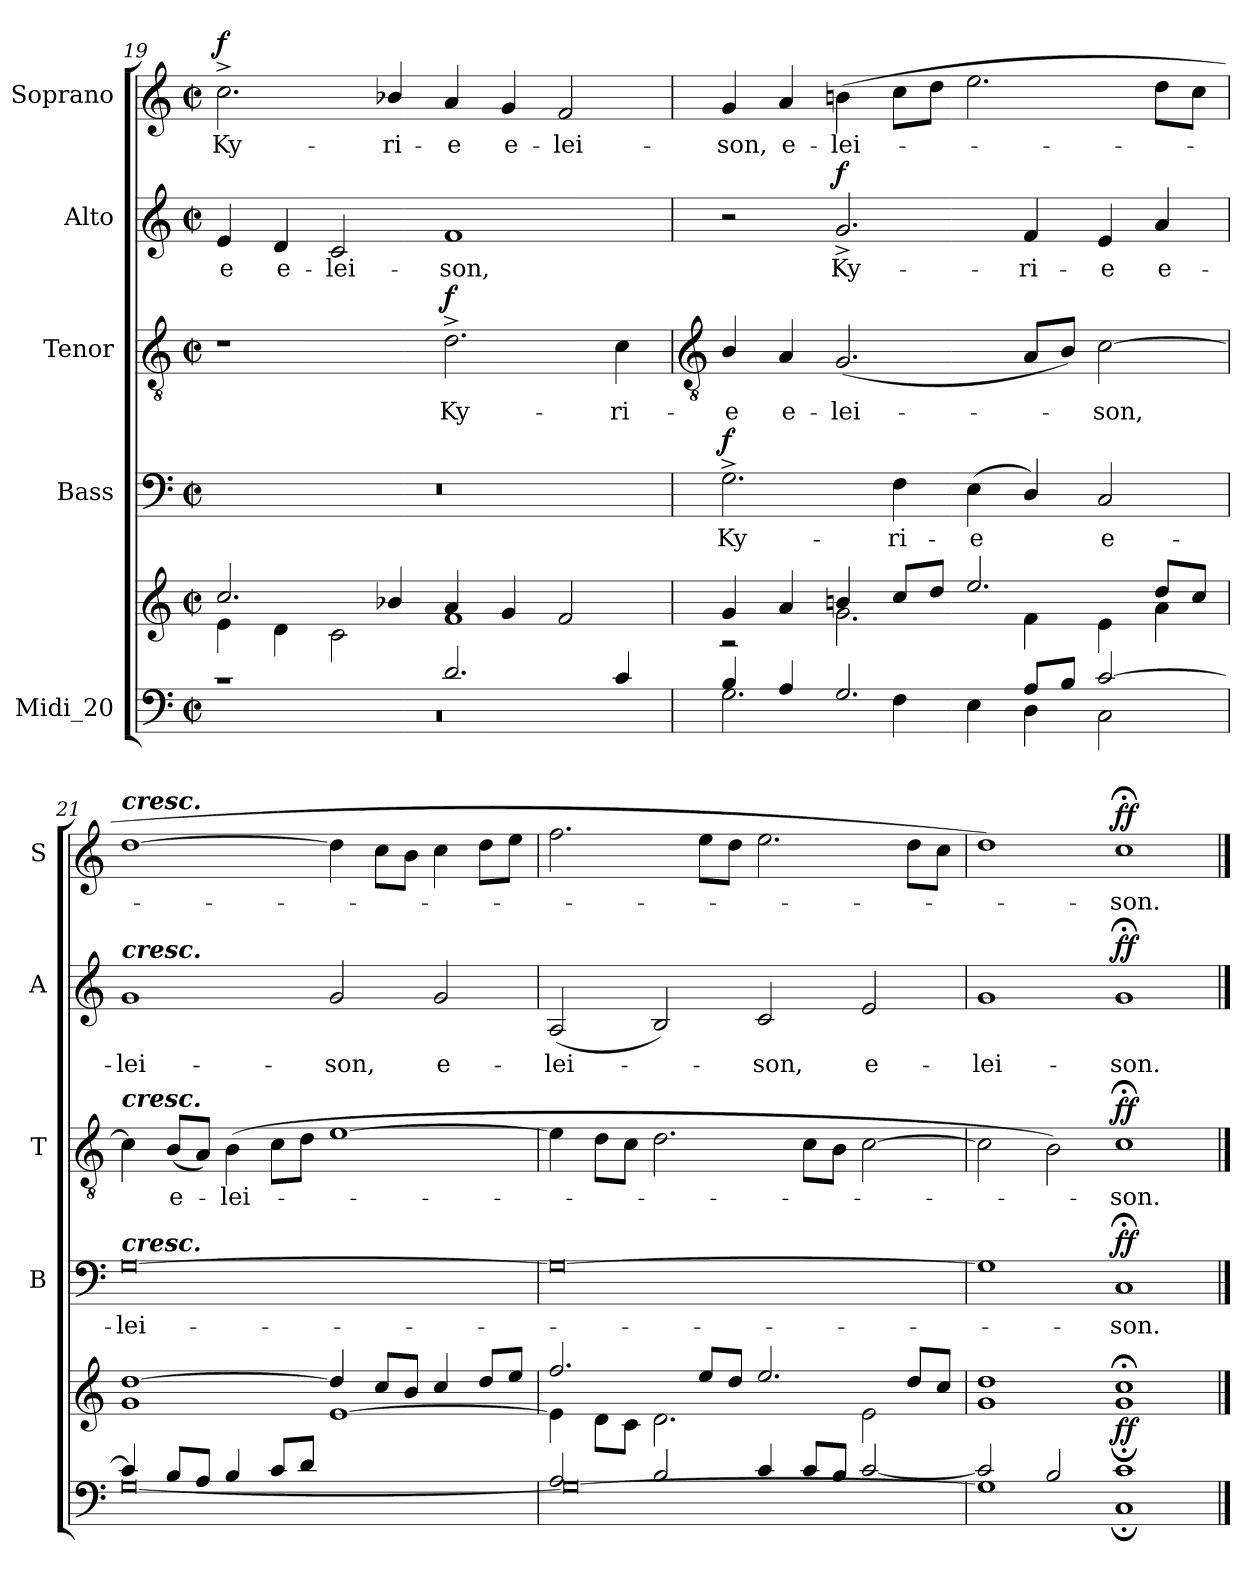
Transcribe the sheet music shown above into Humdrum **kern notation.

**kern	**kern	**dynam	**kern	**text	**dynam	**kern	**text	**dynam	**kern	**text	**dynam	**kern	**text	**dynam
*part5	*part5	*part5	*part4	*part4	*part4	*part3	*part3	*part3	*part2	*part2	*part2	*part1	*part1	*part1
*staff6	*staff5	*staff5/6	*staff4	*staff4	*staff4	*staff3	*staff3	*staff3	*staff2	*staff2	*staff2	*staff1	*staff1	*staff1
*I"Midi_20	*	*	*I"Bass	*	*	*I"Tenor	*	*	*I"Alto	*	*	*I"Soprano	*	*
*	*	*	*I'B	*	*	*I'T	*	*	*I'A	*	*	*I'S	*	*
*clefF4	*clefG2	*	*clefF4	*	*	*clefGv2	*	*	*clefG2	*	*	*clefG2	*	*
*k[]	*k[]	*	*k[]	*	*	*k[]	*	*	*k[]	*	*	*k[]	*	*
*C:	*C:	*	*C:	*	*	*C:	*	*	*C:	*	*	*C:	*	*
*M4/2	*M4/2	*	*M4/2	*	*	*M4/2	*	*	*M4/2	*	*	*M4/2	*	*
*met(c|)	*met(c|)	*	*met(c|)	*	*	*met(c|)	*	*	*met(c|)	*	*	*met(c|)	*	*
=19	=19	=19	=19	=19	=19	=19	=19	=19	=19	=19	=19	=19	=19	=19
*^	*^	*	*	*	*	*	*	*	*	*	*	*	*	*
!	!	!	!	!	!	!	!	!	!	!	!	!LO:LY:b	!	!	!LO:LY:b	!LO:DY:b
1r	0r	2.cc/	4e\	.	0r	.	.	1r	.	.	4e	-e	.	2.cc^	Ky-	f
!	!	!	!	!	!	!	!	!	!	!	!	!LO:LY:b	!	!	!	!
.	.	.	4d\	.	.	.	.	.	.	.	4d	e-	.	.	.	.
!	!	!	!	!	!	!	!	!	!	!	!	!LO:LY:b	!	!	!	!
.	.	.	2c\	.	.	.	.	.	.	.	2c	-lei-	.	.	.	.
!	!	!	!	!	!	!	!	!	!	!	!	!	!	!	!LO:LY:b	!
.	.	4b-X/	.	.	.	.	.	.	.	.	.	.	.	4b-X/	-ri-	.
!	!	!	!	!	!	!	!	!	!LO:LY:b	!LO:DY:b	!	!LO:LY:b	!	!	!LO:LY:b	!
2.d/	.	4a/	1f\	.	.	.	.	2.d^	Ky-	f	1f	-son,	.	4a	-e	.
!	!	!	!	!	!	!	!	!	!	!	!	!	!	!	!LO:LY:b	!
.	.	4g/	.	.	.	.	.	.	.	.	.	.	.	4g	e-	.
!	!	!	!	!	!	!	!	!	!	!	!	!	!	!	!LO:LY:b	!
.	.	2f/	.	.	.	.	.	.	.	.	.	.	.	2f	-lei-	.
!	!	!	!	!	!	!	!	!	!LO:LY:b	!	!	!	!	!	!	!
4c/	.	.	.	.	.	.	.	4c	-ri-	.	.	.	.	.	.	.
!!LO:LB:g=z
=20	=20	=20	=20	=20	=20	=20	=20	=20	=20	=20	=20	=20	=20	=20	=20	=20
*	*	*	*	*	*	*	*	*clefGv2	*	*	*	*	*	*	*	*
!	!	!	!	!	!	!LO:LY:b	!LO:DY:b	!	!LO:LY:b	!	!	!	!	!	!LO:LY:b	!
4B/	2.G\	4g/	2r	.	2.G^	Ky-	f	4B/	-e	.	2r	.	.	4g	-son,	.
!	!	!	!	!	!	!	!	!	!LO:LY:b	!	!	!	!	!	!LO:LY:b	!
4A/	.	4a/	.	.	.	.	.	4A	e-	.	.	.	.	4a	e-	.
!	!	!	!	!	!	!	!	!	!LO:LY:b	!	!	!LO:LY:b	!LO:DY:b	!	!LO:LY:b	!
2.G/	.	4bn/	2.g\	.	.	.	.	(<2.G	-lei-	.	2.g^	Ky-	f	(>4bn	-lei-	.
!	!	!	!	!	!	!LO:LY:b	!	!	!	!	!	!	!	!	!	!
.	4F\	8cc/L	.	.	4F	-ri-	.	.	.	.	.	.	.	8ccL	.	.
.	.	8dd/J	.	.	.	.	.	.	.	.	.	.	.	8ddJ	.	.
!	!	!	!	!	!	!LO:LY:b	!	!	!	!	!	!	!	!	!	!
.	4E\	2.ee/	.	.	(<4E	-e	.	.	.	.	.	.	.	2.ee	.	.
!	!	!	!	!	!	!	!	!	!	!	!	!LO:LY:b	!	!	!	!
8A/L	4D\	.	4f\	.	4D/)	.	.	8AL	.	.	4f	-ri-	.	.	.	.
8B/J	.	.	.	.	.	.	.	8BJ)	.	.	.	.	.	.	.	.
!	!	!	!	!	!	!LO:LY:b	!	!	!LO:LY:b	!	!	!LO:LY:b	!	!	!	!
[2c/	2C\	.	4e\	.	2C	e-	.	[2c	son,	.	4e	-e	.	.	.	.
!	!	!	!	!	!	!	!	!	!	!	!	!LO:LY:b	!	!	!	!
.	.	8dd/L	4a\	.	.	.	.	.	.	.	4a	e-	.	8ddL	.	.
.	.	8cc/J	.	.	.	.	.	.	.	.	.	.	.	8ccJ	.	.
=21	=21	=21	=21	=21	=21	=21	=21	=21	=21	=21	=21	=21	=21	=21	=21	=21
*	*	*	*^	*	*	*	*	*	*	*	*	*	*	*	*	*
!	!	!	!	!	!	!	!	!	!	!	!	!	!	!	!LO:TX:a:Bi:t=cresc.	!	!
!	!	!	!	!	!	!	!	!	!	!	!	!LO:TX:a:Bi:t=cresc.	!	!	!	!	!
!	!	!	!	!	!	!	!	!	!LO:TX:a:Bi:t=cresc.	!	!	!	!	!	!	!	!
!	!	!	!	!	!	!LO:TX:a:Bi:t=cresc.	!	!	!	!	!	!	!	!	!	!	!
!	!	!	!	!	!	!	!LO:LY:b	!	!	!	!	!	!LO:LY:b	!	!	!	!
4c/]	[0G\	[1dd/	1g\	1ryy	.	[0G	-lei-	.	4c]	.	.	1g	-lei-	.	[1dd	.	.
!	!	!	!	!	!	!	!	!	!	!LO:LY:b	!	!	!	!	!	!	!
8B/L	.	.	.	.	.	.	.	.	(<8BL	e-	.	.	.	.	.	.	.
8A/J	.	.	.	.	.	.	.	.	8AJ)	.	.	.	.	.	.	.	.
!	!	!	!	!	!	!	!	!	!	!LO:LY:b	!	!	!	!	!	!	!
4B/	.	.	.	.	.	.	.	.	(>4B	lei-	.	.	.	.	.	.	.
8c/L	.	.	.	.	.	.	.	.	8cL	.	.	.	.	.	.	.	.
8d/J	.	.	.	.	.	.	.	.	8dJ	.	.	.	.	.	.	.	.
!	!	!	!	!	!	!	!	!	!	!	!	!	!LO:LY:b	!	!	!	!
1ryy	.	4dd/]	1ryy	[1e\	.	.	.	.	[1e	.	.	2g	-son,	.	4dd]	.	.
.	.	8cc/L	.	.	.	.	.	.	.	.	.	.	.	.	8ccL	.	.
.	.	8b/J	.	.	.	.	.	.	.	.	.	.	.	.	8bJ	.	.
!	!	!	!	!	!	!	!	!	!	!	!	!	!LO:LY:b	!	!	!	!
.	.	4cc/	.	.	.	.	.	.	.	.	.	2g	e-	.	4cc	.	.
.	.	8dd/L	.	.	.	.	.	.	.	.	.	.	.	.	8ddL	.	.
.	.	8ee/J	.	.	.	.	.	.	.	.	.	.	.	.	8eeJ	.	.
=22	=22	=22	=22	=22	=22	=22	=22	=22	=22	=22	=22	=22	=22	=22	=22	=22	=22
*	*^	*	*	*	*	*	*	*	*	*	*	*	*	*	*	*	*
!	!	!	!	!	!	!	!	!	!	!	!	!	!	!LO:LY:b	!	!	!	!
2A/	4ryy	0G\_	2.ff/	4ryy	4e\]	.	0G_	.	.	4e]	.	.	(<2A	-lei-	.	2.ff	.	.
.	8ryy@	.	.	8ryy@	8d\L	.	.	.	.	8dL	.	.	.	.	.	.	.	.
.	8ryy@	.	.	8ryy@	8c\J	.	.	.	.	8cJ	.	.	.	.	.	.	.	.
2B/	4ryy@	.	.	4ryy@	2.d\	.	.	.	.	2.d	.	.	2B)	.	.	.	.	.
.	8ryy@	.	8ee/L	8ryy@	.	.	.	.	.	.	.	.	.	.	.	8eeL	.	.
.	8ryy@	.	8dd/J	8ryy@	.	.	.	.	.	.	.	.	.	.	.	8ddJ	.	.
!	!	!	!	!	!	!	!	!	!	!	!	!	!	!LO:LY:b	!	!	!	!
4c/	4ryy@	.	2.ee/	4ryy@	.	.	.	.	.	.	.	.	2c	son,	.	2.ee	.	.
2.ryy	8c/L	.	.	4ryy	2.ryy	.	.	.	.	8cL	.	.	.	.	.	.	.	.
.	8B/J	.	.	.	.	.	.	.	.	8BJ	.	.	.	.	.	.	.	.
!	!	!	!	!	!	!	!	!	!	!	!	!	!	!LO:LY:b	!	!	!	!
.	[2c/	.	.	2e\	.	.	.	.	.	[2c	.	.	2e	e-	.	.	.	.
.	.	.	8dd/L	.	.	.	.	.	.	.	.	.	.	.	.	8ddL	.	.
.	.	.	8cc/J	.	.	.	.	.	.	.	.	.	.	.	.	8ccJ	.	.
*	*v	*v	*	*	*	*	*	*	*	*	*	*	*	*	*	*	*	*
*	*	*	*v	*v	*	*	*	*	*	*	*	*	*	*	*	*	*
=23	=23	=23	=23	=23	=23	=23	=23	=23	=23	=23	=23	=23	=23	=23	=23	=23
!	!	!	!	!	!	!	!	!	!	!	!	!LO:LY:b	!	!	!	!
2c/]	1G\]	1dd/	1g\	.	1G]	.	.	2c]	.	.	1g	-lei-	.	1dd)	.	.
2B/	.	.	.	.	.	.	.	2B)	.	.	.	.	.	.	.	.
!	!	!	!	!LO:DY:b	!	!LO:LY:b	!LO:DY:b	!	!LO:LY:b	!LO:DY:b	!	!LO:LY:b	!LO:DY:b	!	!LO:LY:b	!LO:DY:b
1c/	1C;\	1cc;</	1g;<\	ff	1C;<	son.	ff	1c;<	son.	ff	1g;<	son.	ff	1cc;<	son.	ff
*v	*v	*	*	*	*	*	*	*	*	*	*	*	*	*	*	*
*	*v	*v	*	*	*	*	*	*	*	*	*	*	*	*	*
==	==	==	==	==	==	==	==	==	==	==	==	==	==	==
*-	*-	*-	*-	*-	*-	*-	*-	*-	*-	*-	*-	*-	*-	*-
